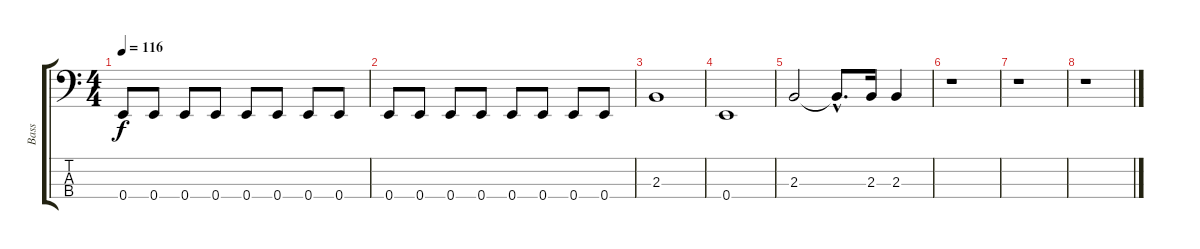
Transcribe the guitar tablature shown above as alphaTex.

\track ("Bass" "Bass") {instrument electricbasspick}
\staff {score tabs}
\tuning (G2 D2 A1 E1) {hide}
\ts (4 4)
\tempo 116
\clef f4
\ks c
0.4.8{dy f} 0.4.8 0.4.8 0.4.8 0.4.8 0.4.8 0.4.8 0.4.8 |
0.4.8 0.4.8 0.4.8 0.4.8 0.4.8 0.4.8 0.4.8 0.4.8 |
2.3.1 |
0.4.1 |
2.3.2 2.3{hac t}.8{d} 2.3.16 2.3.4 |
r.1 |
r.1 |
r.1
